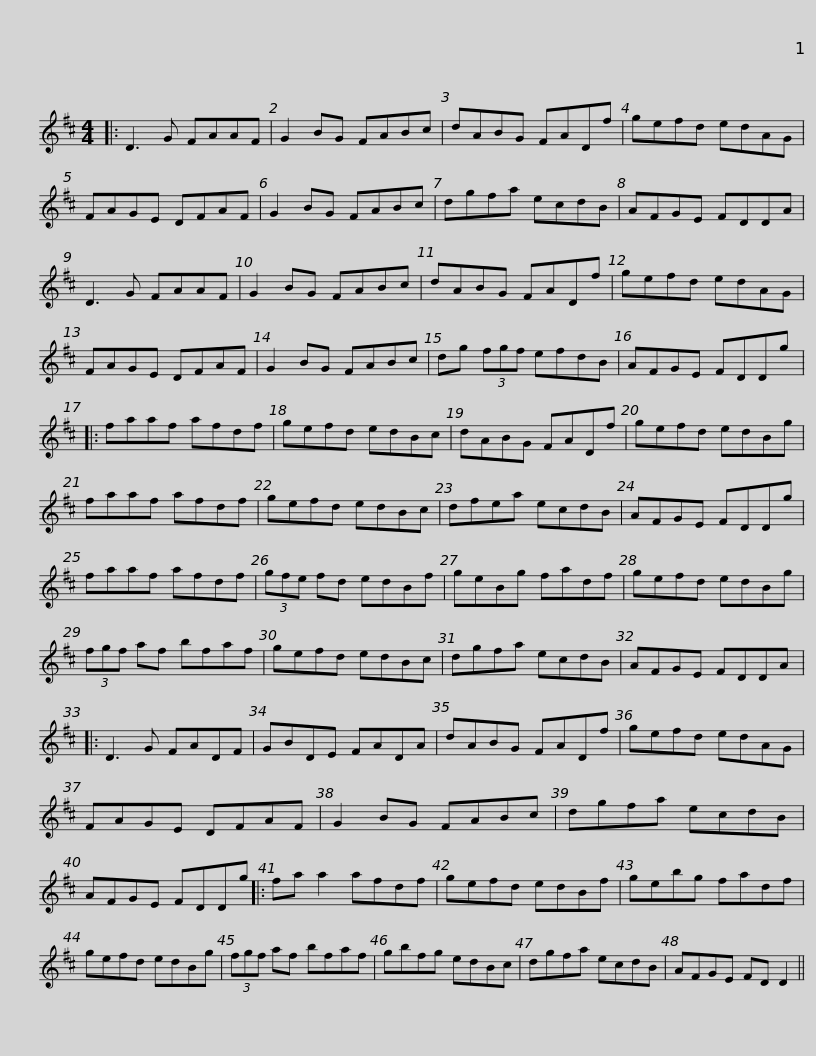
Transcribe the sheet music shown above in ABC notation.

X:1
L:1/8
M:4/4
I:linebreak $
K:D
V:1 treble
V:1
|: D3 G FAAF | G2 BG FABc | dABG FADf | gefd edAG | FAGE DFAF |$ %5
 G2 BG FABc | dgfa ecdB | AFGE FDDA | D3 G FAAF | G2 BG FABc | %10
 dABG FADf |$ gefd edAG | FAGE DFAF | G2 BG FABc | dg (3fgf efdB | %15
 AFGE FDDg |:$ faaf afdf | gefd edBc | dABG FADf | gefd edBg | %20
 faaf afdf |$ gefd edBc | dfea ecdB | AFGE FDDg | faaf afdf | %25
 (3gfe fd edBf |$ geBg fadf | gefd edBg | (3fgf af bfaf | gefd edBc | %30
 dgfa ecdB |$ AFGE FDDA |: D3 G FADF | GBDE FADA | dABG FADf | %35
 gefd edAG |$ FAGE DFAF | G2 BG FABc | dgfa ecdB | AFGE FDDg |: %40
 fa a2 afdf |$ gefd edBf | gebg fadf | gefd edBg | (3fgf af bfaf | %45
 gbfg edBc |$ dgfa ecdB | AFGE FD D2 || %48
